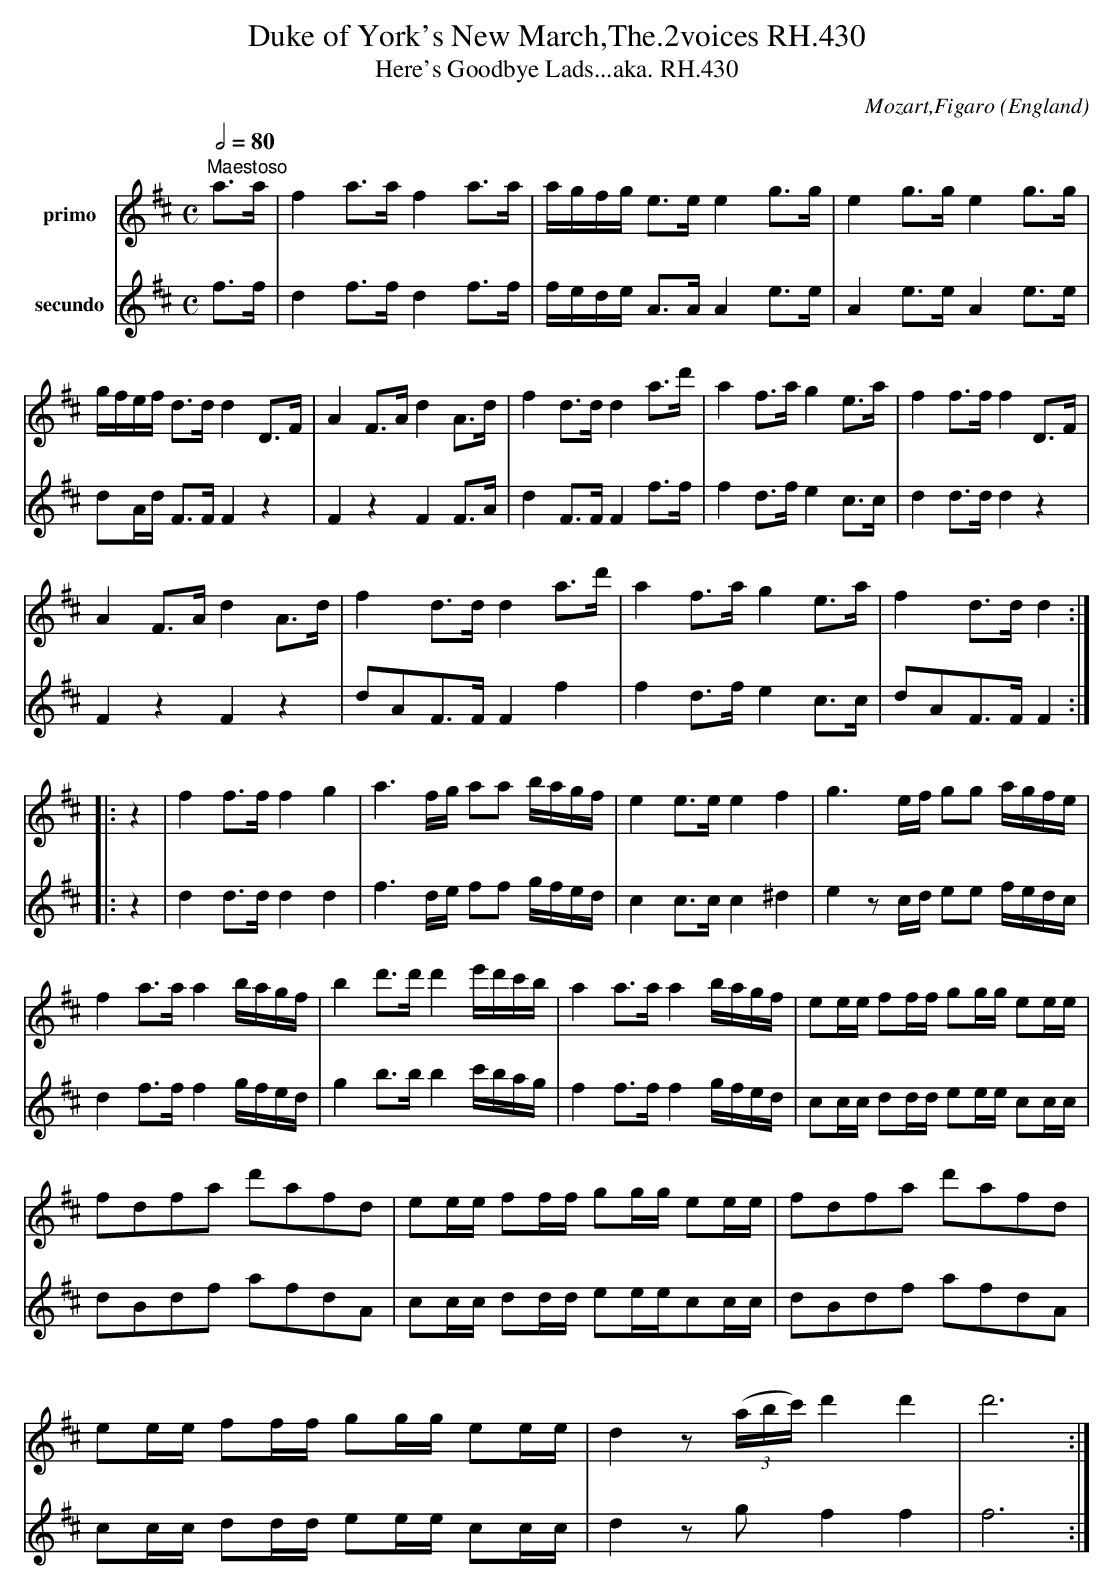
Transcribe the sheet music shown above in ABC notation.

X:1
T:Duke of York's New March,The.2voices RH.430
T:Here's Goodbye Lads...aka. RH.430
C:Mozart,Figaro
L:1/16
M:C
O:England
Q:2/4=80
V:1 name="primo"
V:2 name="secundo"
K:D
[V:1] "Maestoso"a3a|f4a3a f4a3a|agfg e3e e4g3g|e4g3g e4g3g|
[V:2] f3f|d4f3f d4f3f|fede A3A A4e3e|A4e3e A4e3e|
[V:1] gfef d3d d4D3F|A4F3A d4A3d|f4d3d d4a3d'|a4f3a g4e3a|f4f3f f4D3F|
[V:2] d2Ad F3F F4z4|F4z4 F4F3A|d4F3F F4f3f|f4d3f e4c3c|d4d3d d4z4|
[V:1] A4F3A d4A3d|f4d3d d4a3d'|a4f3a g4e3a|f4d3d d4:|
[V:2] F4z4 F4z4|d2A2F3F F4f4|f4d3f e4c3c|d2A2F3F F4:|
[V:1]|:z4|f4f3f f4g4|a6fg a2a2 bagf|e4e3e e4f4|g6ef g2g2 agfe|
[V:2]|:z4|d4d3d d4d4|f6de f2f2 gfed|c4c3c c4^d4|e4z2cd e2e2 fedc|
[V:1] f4a3a a4bagf|b4d'3d' d'4e'd'c'b|a4a3a a4bagf|e2ee f2ff g2gg e2ee|
[V:2] d4f3f f4gfed|g4b3b b4c'bag|f4f3f f4gfed|c2cc d2dd e2ee c2cc|
[V:1] f2d2f2a2 d'2a2f2d2|e2ee f2ff g2gg e2ee|f2d2f2a2 d'2a2f2d2|
[V:2] d2B2d2f2 a2f2d2A2|c2cc d2dd e2eec2cc|d2B2d2f2 a2f2d2A2|
[V:1] e2ee f2ff g2gg e2ee|d4z2 ((3abc') d'4d'4|d'12:|
[V:2] c2cc d2dd e2ee c2cc|d4z2g2 f4f4|f12:|
